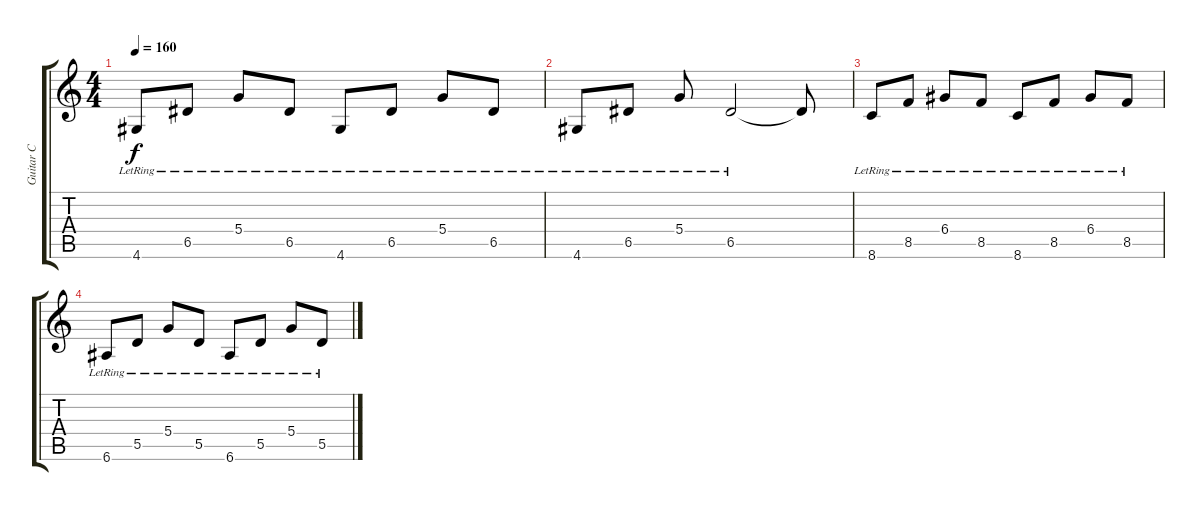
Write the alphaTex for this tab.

\track ("Guitar C" "Guitar C") {instrument distortionguitar}
\staff {score tabs}
\tuning (E4 B3 G3 D3 A2 E2) {hide}
\ts (4 4)
\tempo 160
\clef g2
\ks c
4.6{lr}.8{dy f} 6.5{lr}.8 5.4{lr}.8 6.5{lr}.8 4.6{lr}.8 6.5{lr}.8 5.4{lr}.8 6.5{lr}.8 |
4.6{lr}.8 6.5{lr}.8 5.4{lr}.8 6.5{lr}.2 6.5{t}.8 |
8.6{lr}.8 8.5{lr}.8 6.4{lr}.8 8.5{lr}.8 8.6{lr}.8 8.5{lr}.8 6.4{lr}.8 8.5{lr}.8 |
6.6{lr}.8 5.5{lr}.8 5.4{lr}.8 5.5{lr}.8 6.6{lr}.8 5.5{lr}.8 5.4{lr}.8 5.5{lr}.8
